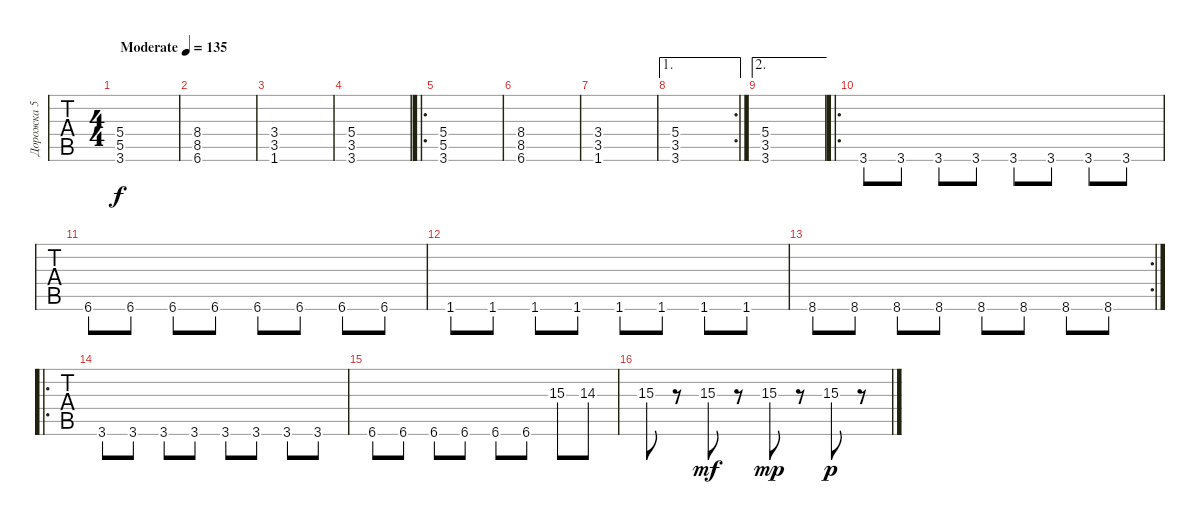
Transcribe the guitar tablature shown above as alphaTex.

\track ("Дорожка 5" "Дорожка 5") {instrument electricguitarmuted}
\staff {tabs}
\tuning (E4 B3 G3 D3 A2 E2) {hide}
\ts (4 4)
\tempo (135 "Moderate")
\clef g2
\ks c
(5.4 5.5 3.6).1{dy f instrument electricguitarmuted} |
(8.4 8.5 6.6).1 |
(3.4 3.5 1.6).1 |
(5.4 3.5 3.6).1 |
\ro
(5.4 5.5 3.6).1 |
(8.4 8.5 6.6).1 |
(3.4 3.5 1.6).1 |
\ae 1
\rc 2
(5.4 3.5 3.6).1 |
\ae 2
(5.4 3.5 3.6).1 |
\ro
3.6.8 3.6.8 3.6.8 3.6.8 3.6.8 3.6.8 3.6.8 3.6.8 |
6.6.8 6.6.8 6.6.8 6.6.8 6.6.8 6.6.8 6.6.8 6.6.8 |
1.6.8 1.6.8 1.6.8 1.6.8 1.6.8 1.6.8 1.6.8 1.6.8 |
\rc 2
8.6.8 8.6.8 8.6.8 8.6.8 8.6.8 8.6.8 8.6.8 8.6.8 |
\ro
3.6.8 3.6.8 3.6.8 3.6.8 3.6.8 3.6.8 3.6.8 3.6.8 |
6.6.8 6.6.8 6.6.8 6.6.8 6.6.8 6.6.8 15.3.8{instrument electricguitarjazz} 14.3.8 |
15.3.8 r.8 15.3.8{dy mf} r.8 15.3.8{dy mp} r.8 15.3.8{dy p} r.8
